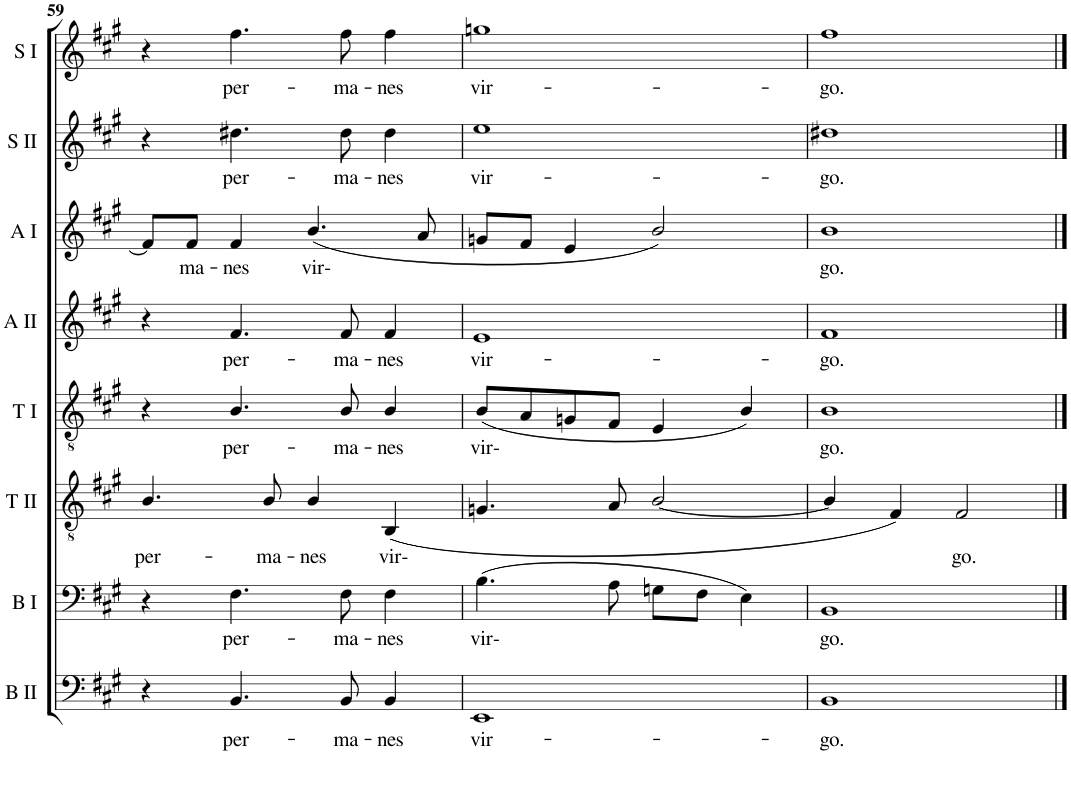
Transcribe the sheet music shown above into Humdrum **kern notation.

**kern	**text	**kern	**text	**kern	**text	**kern	**text	**kern	**text	**kern	**text	**kern	**text	**kern	**text
*part8	*part8	*part7	*part7	*part6	*part6	*part5	*part5	*part4	*part4	*part3	*part3	*part2	*part2	*part1	*part1
*staff8	*staff8	*staff7	*staff7	*staff6	*staff6	*staff5	*staff5	*staff4	*staff4	*staff3	*staff3	*staff2	*staff2	*staff1	*staff1
*I"Bass II	*	*I"Bass I	*	*I"Tenor II	*	*I"Tenor I	*	*I"Alto II	*	*I"Alto I	*	*I"Soprano II	*	*I"Soprano I	*
*I'B II	*	*I'B I	*	*I'T II	*	*I'T I	*	*I'A II	*	*I'A I	*	*I'S II	*	*I'S I	*
!!LO:PB:g=z
*clefF4	*	*clefF4	*	*clefGv2	*	*clefGv2	*	*clefG2	*	*clefG2	*	*clefG2	*	*clefG2	*
*k[f#c#g#]	*	*k[f#c#g#]	*	*k[f#c#g#]	*	*k[f#c#g#]	*	*k[f#c#g#]	*	*k[f#c#g#]	*	*k[f#c#g#]	*	*k[f#c#g#]	*
*A:	*	*A:	*	*A:	*	*A:	*	*A:	*	*A:	*	*A:	*	*A:	*
*M2/2	*	*M2/2	*	*M2/2	*	*M2/2	*	*M2/2	*	*M2/2	*	*M2/2	*	*M2/2	*
*met(c|)	*	*met(c|)	*	*met(c|)	*	*met(c|)	*	*met(c|)	*	*met(c|)	*	*met(c|)	*	*met(c|)	*
=59	=59	=59	=59	=59	=59	=59	=59	=59	=59	=59	=59	=59	=59	=59	=59
!	!	!	!	!	!LO:LY:b	!	!	!	!	!	!	!	!	!	!
4r	.	4r	.	4.B/	per-	4r	.	4r	.	8f#/L]	.	4r	.	4r	.
!	!	!	!	!	!	!	!	!	!	!	!LO:LY:b	!	!	!	!
.	.	.	.	.	.	.	.	.	.	8f#/J	ma-	.	.	.	.
!	!LO:LY:b	!	!LO:LY:b	!	!	!	!LO:LY:b	!	!LO:LY:b	!	!LO:LY:b	!	!LO:LY:b	!	!LO:LY:b
4.BB/	per-	4.F#\	per-	.	.	4.B/	per-	4.f#/	per-	4f#/	-nes	4.dd#X\	per-	4.ff#\	per-
!	!	!	!	!	!LO:LY:b	!	!	!	!	!	!	!	!	!	!
.	.	.	.	8B/	-ma-	.	.	.	.	.	.	.	.	.	.
!	!	!	!	!	!LO:LY:b	!	!	!	!	!	!LO:LY:b	!	!	!	!
.	.	.	.	4B/	-nes	.	.	.	.	(<4.b/	vir-	.	.	.	.
!	!LO:LY:b	!	!LO:LY:b	!	!	!	!LO:LY:b	!	!LO:LY:b	!	!	!	!LO:LY:b	!	!LO:LY:b
8BB/	-ma-	8F#\	-ma-	.	.	8B/	-ma-	8f#/	-ma-	.	.	8dd#\	-ma-	8ff#\	-ma-
!	!LO:LY:b	!	!LO:LY:b	!	!LO:LY:b	!	!LO:LY:b	!	!LO:LY:b	!	!	!	!LO:LY:b	!	!LO:LY:b
4BB/	-nes	4F#\	-nes	(<4BB/	vir-	4B/	-nes	4f#/	-nes	.	.	4dd#\	-nes	4ff#\	-nes
.	.	.	.	.	.	.	.	.	.	8a/	.	.	.	.	.
=60	=60	=60	=60	=60	=60	=60	=60	=60	=60	=60	=60	=60	=60	=60	=60
!	!LO:LY:b	!	!LO:LY:b	!	!	!	!LO:LY:b	!	!LO:LY:b	!	!	!	!LO:LY:b	!	!LO:LY:b
1EE	vir-	(>4.B\	vir-	4.Gn/	.	(<8B/L	vir-	1e	vir-	8gn/L	.	1ee	vir-	1ggn	vir-
.	.	.	.	.	.	8A/	.	.	.	8f#/J	.	.	.	.	.
.	.	.	.	.	.	8Gn/	.	.	.	4e/	.	.	.	.	.
.	.	8A\	.	8A/	.	8F#/J	.	.	.	.	.	.	.	.	.
.	.	8Gn\L	.	[2B/	.	4E/	.	.	.	2b/)	.	.	.	.	.
.	.	8F#\J	.	.	.	.	.	.	.	.	.	.	.	.	.
.	.	4E\)	.	.	.	4B/)	.	.	.	.	.	.	.	.	.
=61	=61	=61	=61	=61	=61	=61	=61	=61	=61	=61	=61	=61	=61	=61	=61
!	!LO:LY:b	!	!LO:LY:b	!	!	!	!LO:LY:b	!	!LO:LY:b	!	!LO:LY:b	!	!LO:LY:b	!	!LO:LY:b
1BB	-go.	1BB	go.	4B/]	.	1B	go.	1f#	-go.	1b	go.	1dd#X	-go.	1ff#	-go.
.	.	.	.	4F#/)	.	.	.	.	.	.	.	.	.	.	.
!	!	!	!	!	!LO:LY:b	!	!	!	!	!	!	!	!	!	!
.	.	.	.	2F#/	go.	.	.	.	.	.	.	.	.	.	.
==	==	==	==	==	==	==	==	==	==	==	==	==	==	==	==
*-	*-	*-	*-	*-	*-	*-	*-	*-	*-	*-	*-	*-	*-	*-	*-
